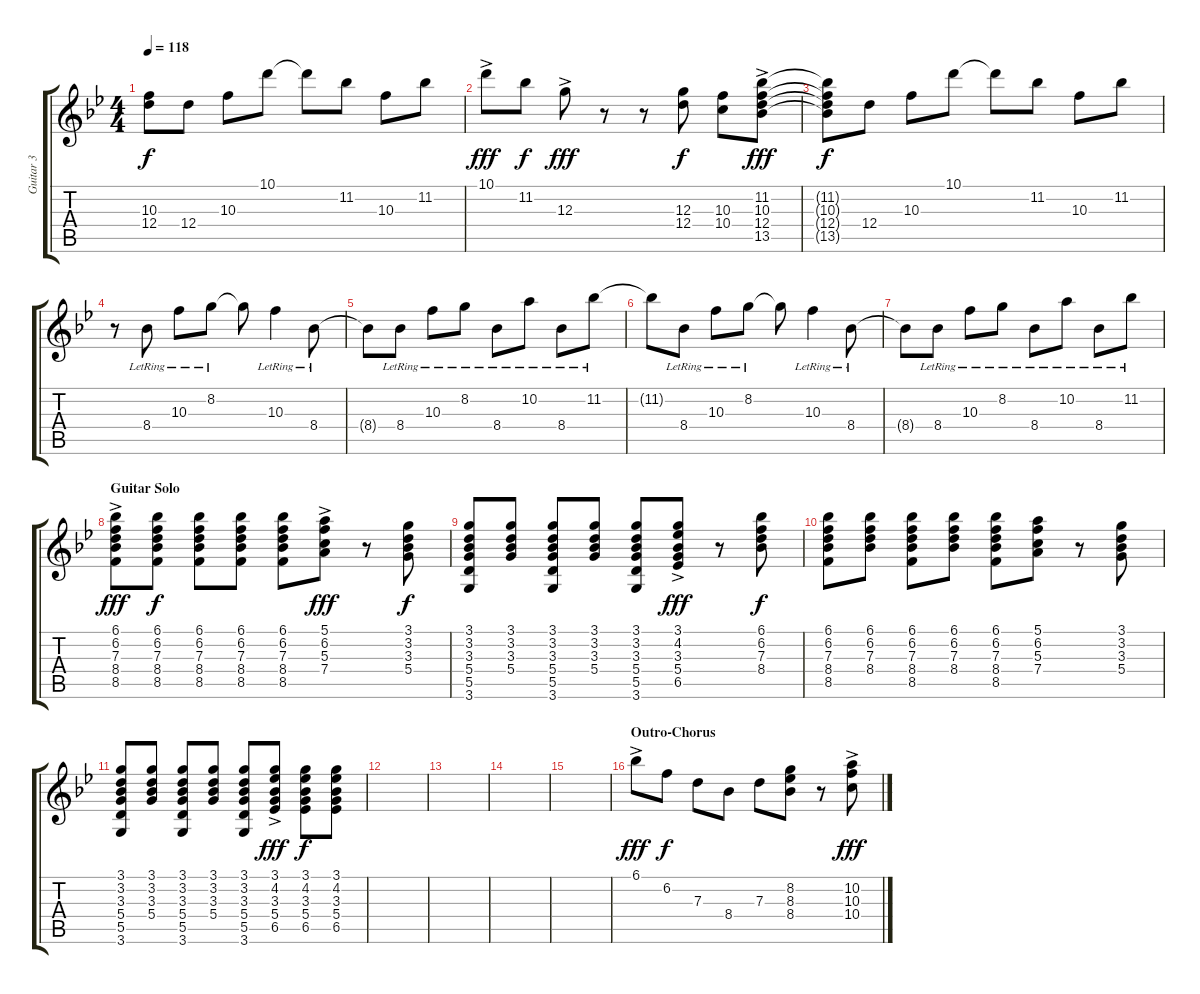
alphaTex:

\track ("Guitar 3" "Guitar 3") {instrument distortionguitar}
\staff {score tabs}
\tuning (E4 B3 G3 D3 A2 E2) {hide}
\ts (4 4)
\tempo 118
\clef g2
\ks bb
(10.3{t} 12.4{t}).8{dy f} 12.4.8 10.3.8 10.1.8 10.1{t}.8 11.2.8 10.3.8 11.2.8 |
10.1{ac}.8{dy fff} 11.2.8{dy f} 12.3{ac}.8{dy fff} r.8 r.8 (12.3 12.4).8{dy f} (10.3 10.4).8 (11.2{ac} 10.3{ac} 12.4{ac} 13.5{ac}).8{dy fff} |
(11.2{t} 10.3{t} 12.4{t} 13.5{t}).8{dy f} 12.4.8 10.3.8 10.1.8 10.1{t}.8 11.2.8 10.3.8 11.2.8 |
r.8 8.4{lr}.8 10.3{lr}.8 8.2{lr}.8 8.2{t}.8 10.3{lr}.4 8.4{lr}.8 |
8.4{t}.8 8.4{lr}.8 10.3{lr}.8 8.2{lr}.8 8.4{lr}.8 10.2{lr}.8 8.4{lr}.8 11.2{lr}.8 |
11.2{t}.8 8.4{lr}.8 10.3{lr}.8 8.2{lr}.8 8.2{t}.8 10.3{lr}.4 8.4{lr}.8 |
8.4{t}.8 8.4{lr}.8 10.3{lr}.8 8.2{lr}.8 8.4{lr}.8 10.2{lr}.8 8.4{lr}.8 11.2{lr}.8 |
\section ("" "Guitar Solo")
(6.1{ac} 6.2{ac} 7.3{ac} 8.4{ac} 8.5{ac}).8{dy fff} (6.1 6.2 7.3 8.4 8.5).8{dy f} (6.1 6.2 7.3 8.4 8.5).8 (6.1 6.2 7.3 8.4 8.5).8 (6.1 6.2 7.3 8.4 8.5).8 (5.1{ac} 6.2{ac} 5.3{ac} 7.4{ac}).8{dy fff} r.8 (3.1 3.2 3.3 5.4).8{dy f} |
(3.1 3.2 3.3 5.4 5.5 3.6).8 (3.1 3.2 3.3 5.4).8 (3.1 3.2 3.3 5.4 5.5 3.6).8 (3.1 3.2 3.3 5.4).8 (3.1 3.2 3.3 5.4 5.5 3.6).8 (3.1{ac} 4.2{ac} 3.3{ac} 5.4{ac} 6.5{ac}).8{dy fff} r.8 (6.1 6.2 7.3 8.4).8{dy f} |
(6.1 6.2 7.3 8.4 8.5).8 (6.1 6.2 7.3 8.4).8 (6.1 6.2 7.3 8.4 8.5).8 (6.1 6.2 7.3 8.4).8 (6.1 6.2 7.3 8.4 8.5).8 (5.1 6.2 5.3 7.4).8 r.8 (3.1 3.2 3.3 5.4).8 |
(3.1 3.2 3.3 5.4 5.5 3.6).8 (3.1 3.2 3.3 5.4).8 (3.1 3.2 3.3 5.4 5.5 3.6).8 (3.1 3.2 3.3 5.4).8 (3.1 3.2 3.3 5.4 5.5 3.6).8 (3.1{ac} 4.2{ac} 3.3{ac} 5.4{ac} 6.5{ac}).8{dy fff} (3.1 4.2 3.3 5.4 6.5).8{dy f} (3.1 4.2 3.3 5.4 6.5).8 |
|
|
|
|
\section ("" "Outro-Chorus")
6.1{ac}.8{dy fff} 6.2.8{dy f} 7.3.8 8.4.8 7.3.8 (8.2 8.3 8.4).8 r.8 (10.2{ac} 10.3{ac} 10.4{ac}).8{dy fff}
